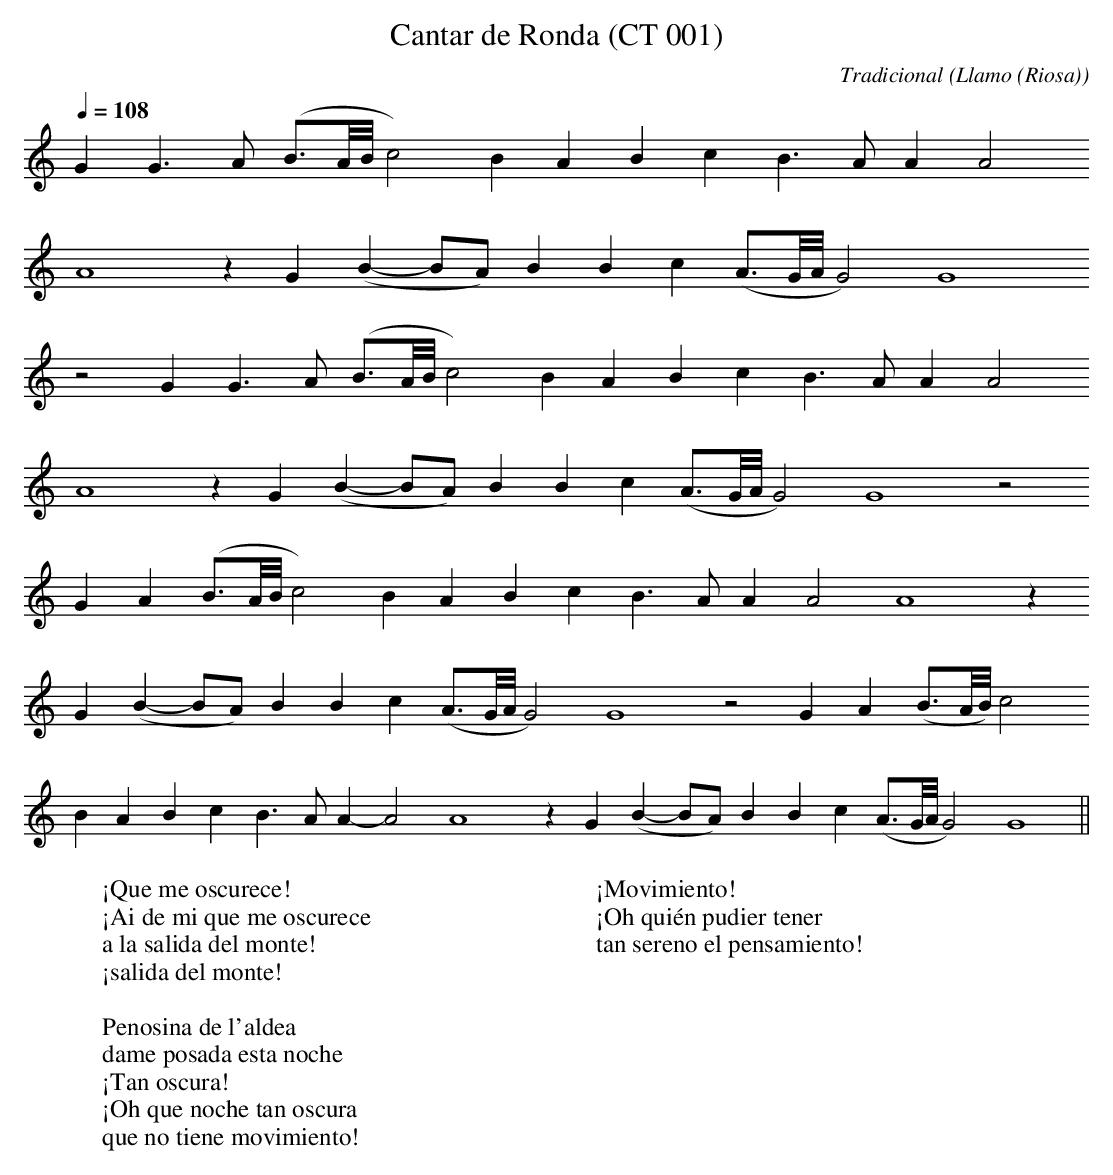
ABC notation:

X:1
T:Cantar de Ronda (CT 001)
C:Tradicional
O:Llamo (Riosa)
M:Llibre
L:1/8
Q:1/4=108
K:C
G2 G3 A (B3/2A/4B/4 c4) B2 A2 B2 c2 B3 A A2 A4
A8 z2 G2 (B2-BA) B2 B2 c2 (A3/2G/4A/4 G4) G8
z4 G2 G3 A (B3/2A/4B/4 c4) B2 A2 B2 c2 B3 A A2 A4
A8 z2 G2 (B2-BA) B2 B2 c2 (A3/2G/4A/4 G4) G8 z4
G2 A2 (B3/2A/4B/4 c4) B2 A2 B2 c2 B3 A A2 A4 A8 z2
G2 (B2-BA) B2 B2 c2 (A3/2G/4A/4 G4) G8 z4 G2 A2 (B3/2A/4B/4) c4
B2 A2 B2 c2 B3 A A2-A4 A8 z2 G2 (B2-BA) B2 B2 c2 (A3/2G/4A/4 G4) G8 ||
W:¡Que me oscurece!
W:¡Ai de mi que me oscurece
W:a la salida del monte!
W:¡salida del monte!
W:
W:Penosina de l'aldea
W:dame posada esta noche
W:¡Tan oscura!
W:¡Oh que noche tan oscura
W:que no tiene movimiento!
W:
W:¡Movimiento!
W:¡Oh quién pudier tener
W:tan sereno el pensamiento!
W:
